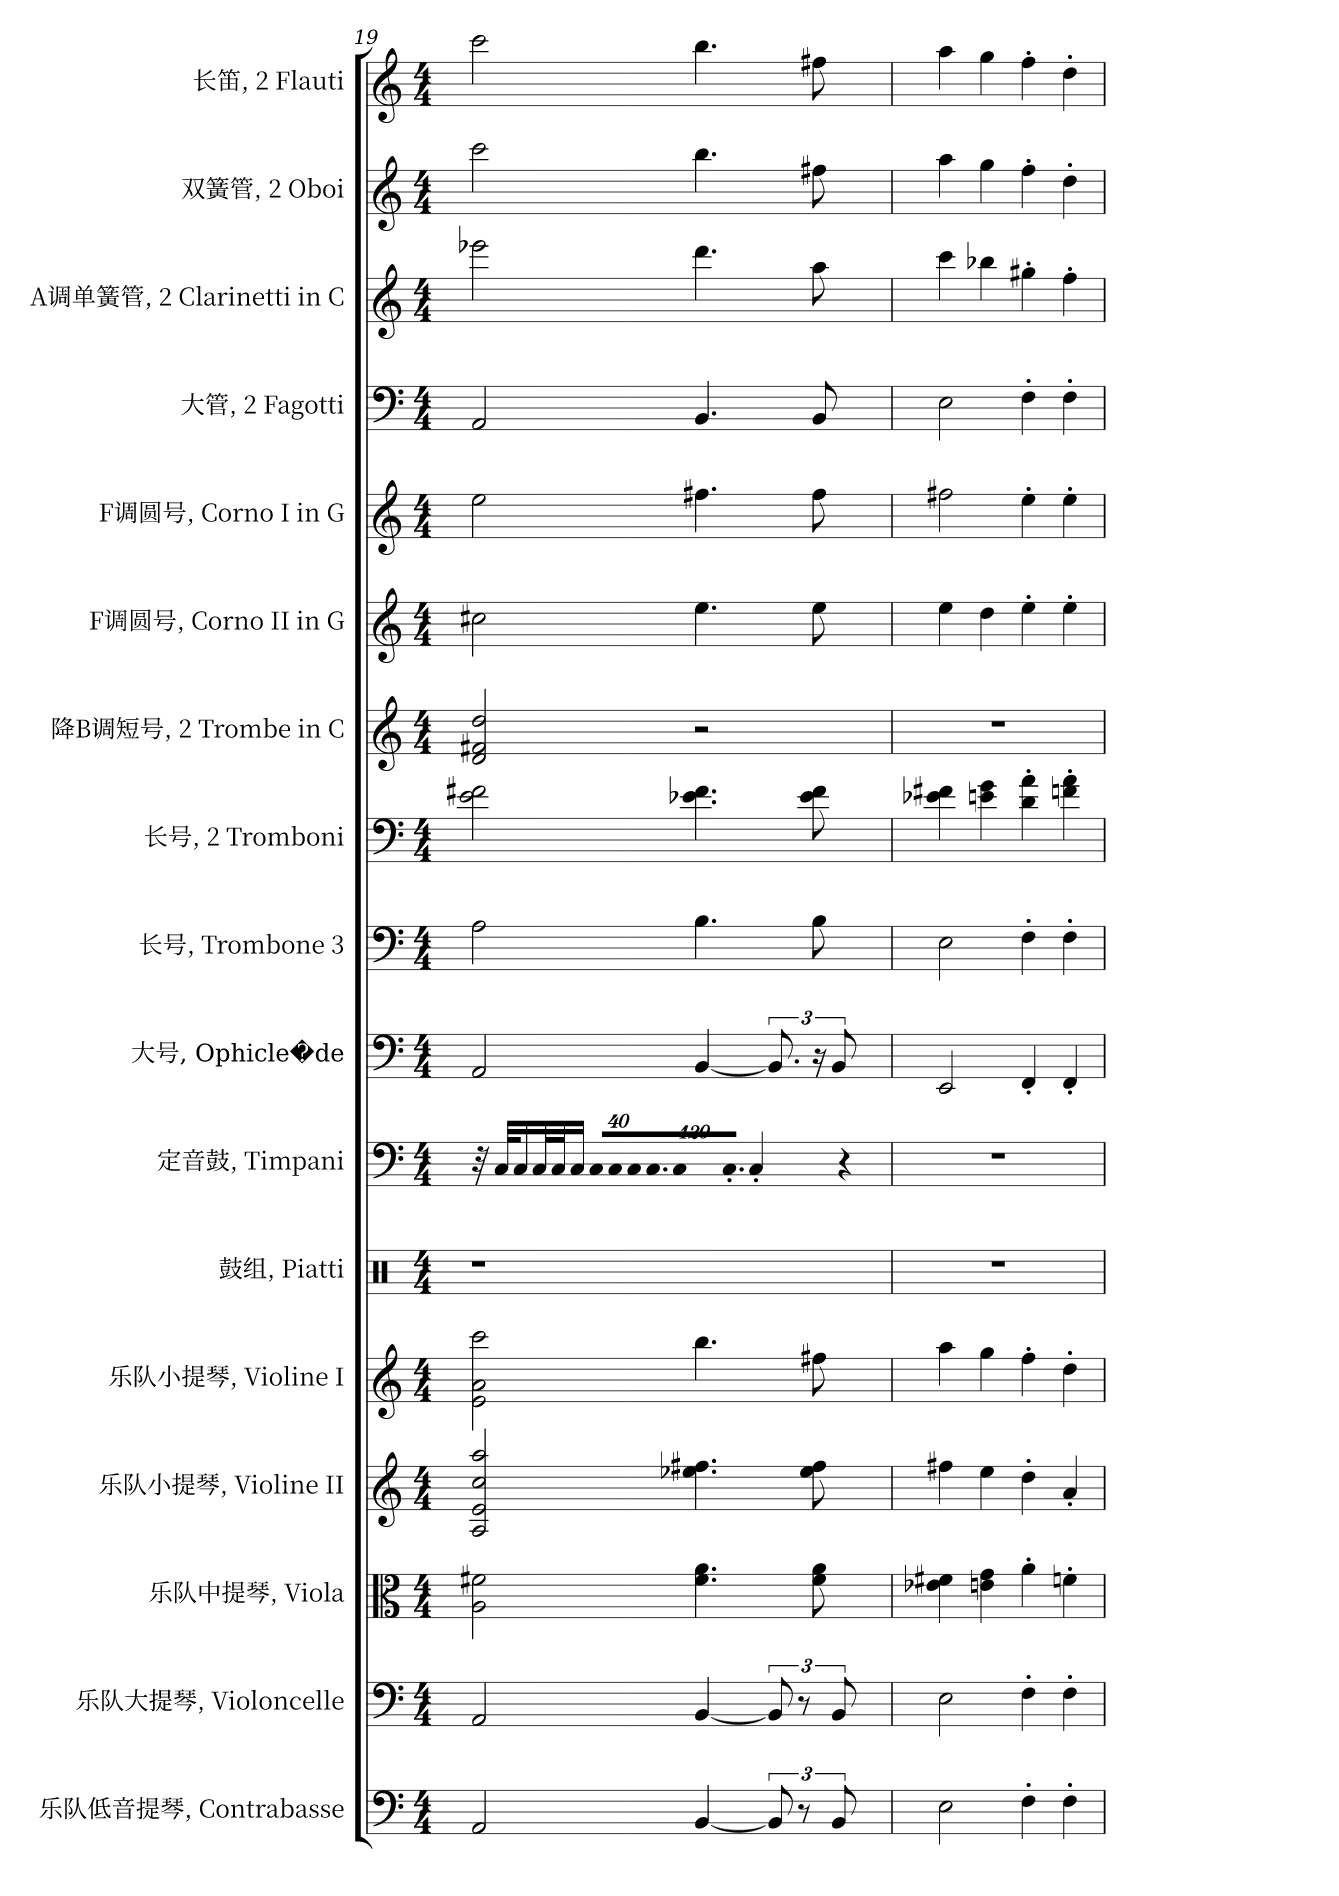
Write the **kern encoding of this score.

**kern	**kern	**kern	**kern	**kern	**kern	**kern	**kern	**kern	**kern	**kern	**kern	**kern	**kern	**kern	**kern	**kern
*part17	*part16	*part15	*part14	*part13	*part12	*part11	*part10	*part9	*part8	*part7	*part6	*part5	*part4	*part3	*part2	*part1
*staff17	*staff16	*staff15	*staff14	*staff13	*staff12	*staff11	*staff10	*staff9	*staff8	*staff7	*staff6	*staff5	*staff4	*staff3	*staff2	*staff1
*I"乐队低音提琴, Contrabasse	*I"乐队大提琴, Violoncelle	*I"乐队中提琴, Viola	*I"乐队小提琴, Violine II	*I"乐队小提琴, Violine I	*I"鼓组, Piatti	*I"定音鼓, Timpani	*I"大号, Ophicle�de	*I"长号, Trombone 3	*I"长号, 2 Tromboni	*I"降B调短号, 2 Trombe in C	*I"F调圆号, Corno II in G	*I"F调圆号, Corno I in G	*I"大管, 2 Fagotti	*I"A调单簧管, 2 Clarinetti in C	*I"双簧管, 2 Oboi	*I"长笛, 2 Flauti
*I'Cbs.	*	*	*	*	*	*I'Timp.	*	*I'Tbn.	*I'Tbn.	*	*	*	*	*I'A Cl.	*I'Ob.	*I'Fl.
!!LO:PB:g=z
*clefF4	*clefF4	*clefC3	*clefG2	*clefG2	*clefX	*clefF4	*clefF4	*clefF4	*clefF4	*clefG2	*clefG2	*clefG2	*clefF4	*clefG2	*clefG2	*clefG2
*ITrd7c12	*	*	*	*	*	*	*	*	*	*ITrd1c2	*ITrd4c7	*ITrd4c7	*	*ITrd2c3	*	*
*k[]	*k[]	*k[]	*k[]	*k[]	*k[]	*k[]	*k[]	*k[]	*k[]	*k[b-e-]	*k[b-]	*k[b-]	*k[]	*k[f#c#g#]	*k[]	*k[]
*M4/4	*M4/4	*M4/4	*M4/4	*M4/4	*M4/4	*M4/4	*M4/4	*M4/4	*M4/4	*M4/4	*M4/4	*M4/4	*M4/4	*M4/4	*M4/4	*M4/4
*MM162	*MM162	*MM162	*MM162	*MM162	*MM162	*MM162	*MM162	*MM162	*MM162	*MM162	*MM162	*MM162	*MM162	*MM162	*MM162	*MM162
=19	=19	=19	=19	=19	=19	=19	=19	=19	=19	=19	=19	=19	=19	=19	=19	=19
2AAA/	2AA/	2A\ 2f#X\	2A/ 2e/ 2cc/ 2aa/	2e\ 2a\ 2ccc\	1r	32r	2AA/	2A\	2e\ 2f#X\	2c/ 2en/ 2cc/	2f#X\	2a\	2AA/	2cccn\	2ccc\	2ccc\
.	.	.	.	.	.	32C/KLL	.	.	.	.	.	.	.	.	.	.
.	.	.	.	.	.	16C/	.	.	.	.	.	.	.	.	.	.
.	.	.	.	.	.	32C/L	.	.	.	.	.	.	.	.	.	.
.	.	.	.	.	.	32C/J	.	.	.	.	.	.	.	.	.	.
.	.	.	.	.	.	16C/JJ	.	.	.	.	.	.	.	.	.	.
*	*	*	*	*	*	*Xbrackettup	*	*	*	*	*	*	*	*	*	*
!	!	!	!	!	!	!LO:N:vis=32	!	!	!	!	!	!	!	!	!	!
.	.	.	.	.	.	640%23C/LLL	.	.	.	.	.	.	.	.	.	.
!	!	!	!	!	!	!LO:N:vis=32	!	!	!	!	!	!	!	!	!	!
.	.	.	.	.	.	640%23C/	.	.	.	.	.	.	.	.	.	.
!	!	!	!	!	!	!LO:N:vis=32	!	!	!	!	!	!	!	!	!	!
.	.	.	.	.	.	640%23C/	.	.	.	.	.	.	.	.	.	.
!	!	!	!	!	!	!LO:N:vis=32.	!	!	!	!	!	!	!	!	!	!
.	.	.	.	.	.	1920%103C/	.	.	.	.	.	.	.	.	.	.
!	!	!	!	!	!	!LO:N:vis=32	!	!	!	!	!	!	!	!	!	!
.	.	.	.	.	.	640%23C/	.	.	.	.	.	.	.	.	.	.
!	!	!	!	!	!	!LO:N:vis=32.	!	!	!	!	!	!	!	!	!	!
.	.	.	.	.	.	1920%103C'/JJJ	.	.	.	.	.	.	.	.	.	.
*	*	*	*	*	*	*	*	*	*	*	*	*	*	*	*	*MM164
[4BBB/	[4BB/	4.f#\ 4.a\	4.ee-X\ 4.ff#X\	4.bb\	.	.	[4BB/	4.B\	4.e-X\ 4.f#\	2r	4.a\	4.bn\	4.BB/	4.bb\	4.bb\	4.bb\
.	.	.	.	.	.	4C'/	.	.	.	.	.	.	.	.	.	.
12BBB/]	12BB/]	.	.	.	.	.	12.BB/]	.	.	.	.	.	.	.	.	.
.	.	.	.	.	.	4r	.	.	.	.	.	.	.	.	.	.
12r	12r	.	.	.	.	.	.	.	.	.	.	.	.	.	.	.
.	.	8f#\ 8a\	8ee-\ 8ff#\	8ff#X\	.	.	24r	8B\	8e-\ 8f#\	.	8a\	8b\	8BB/	8ff#\	8ff#X\	8ff#X\
12BBB/	12BB/	.	.	.	.	.	12BB/	.	.	.	.	.	.	.	.	.
960ryy	960ryy	960ryy	960ryy	960ryy	960ryy	.	960ryy	960ryy	960ryy	960ryy	960ryy	960ryy	960ryy	960ryy	960ryy	960ryy
=20	=20	=20	=20	=20	=20	=20	=20	=20	=20	=20	=20	=20	=20	=20	=20	=20
*	*	*	*	*	*	*	*	*	*	*	*	*	*	*	*	*MM162
2EE\	2E\	4e-X\ 4f#X\	4ff#X\	4aa\	1r	1r	2EE/	2E\	4e-X\ 4f#X\	1r	4a\	2bn\	2E\	4aa\	4aa\	4aa\
*	*	*	*	*	*	*	*	*	*	*	*	*	*	*	*	*MM171
.	.	4en\ 4g\	4ee\	4gg\	.	.	.	.	4en\ 4g\	.	4g\	.	.	4ggn\	4gg\	4gg\
*	*	*	*	*	*	*	*	*	*	*	*	*	*	*	*	*MM164
4FF'\	4F'\	4a'\	4dd'\	4ff'\	.	.	4FF'/	4F'\	4d\' 4a\'	.	4a'\	4a'\	4F'\	4ee#X'\	4ff'\	4ff'\
*	*	*	*	*	*	*	*	*	*	*	*	*	*	*	*	*MM171
4FF'\	4F'\	4fn'\	4a'/	4dd'\	.	.	4FF'/	4F'\	4fn\' 4a\'	.	4a'\	4a'\	4F'\	4dd'\	4dd'\	4dd'\
=	=	=	=	=	=	=	=	=	=	=	=	=	=	=	=	=
*-	*-	*-	*-	*-	*-	*-	*-	*-	*-	*-	*-	*-	*-	*-	*-	*-
